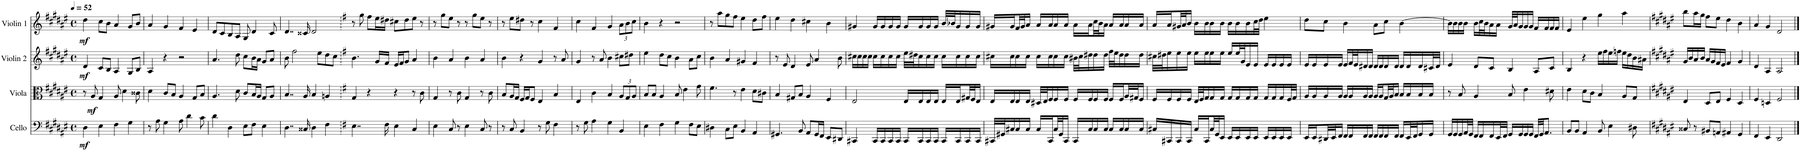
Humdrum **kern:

**kern	**dynam	**kern	**dynam	**kern	**dynam	**kern	**dynam
*part4	*part4	*part3	*part3	*part2	*part2	*part1	*part1
*staff4	*staff4	*staff3	*staff3	*staff2	*staff2	*staff1	*staff1
*I"Cello	*	*I"Viola	*	*I"Violin 2	*	*I"Violin 1	*
*	*	*I'Vla	*	*I'Vln	*	*I'Vln	*
*clefF4	*	*clefC3	*	*clefG2	*	*clefG2	*
*k[f#c#g#d#a#e#]	*	*k[f#c#g#d#a#e#]	*	*k[f#c#g#d#a#e#]	*	*k[f#c#g#d#a#e#]	*
*M4/4	*	*M4/4	*	*M4/4	*	*M4/4	*
*met(c)	*	*met(c)	*	*met(c)	*	*met(c)	*
*MM52	*	*MM52	*	*MM52	*	*MM52	*
=1	=1	=1	=1	=1	=1	=1	=1
!	!LO:DY:b	!	!	!	!LO:DY:b	!	!LO:DY:b
4D#\	mf	8r	.	4d#/	mf	4dd#\	mf
!	!	!	!LO:DY:b	!	!	!	!
.	.	8A#/	mf	.	.	.	.
4E#\	.	4G#/	.	8c#/L	.	8cc#\L	.
.	.	.	.	8B/J	.	8b\J	.
4F#\	.	8A#/	.	4A#/	.	4a#/	.
.	.	4d#\	.	.	.	.	.
4G#\	.	.	.	8G#/L	.	8g#/L	.
.	.	8c##X\	.	8B/J	.	8b/J	.
=2	=2	=2	=2	=2	=2	=2	=2
8r	.	4d#\	.	4A#/	.	4a#/	.
8A#\	.	.	.	.	.	.	.
4G#\	.	8c#/L	.	4r	.	4g#/	.
.	.	8B/J	.	.	.	.	.
8A#\	.	4A#/	.	2r	.	4f#/	.
4d#\	.	.	.	.	.	.	.
.	.	8G#/L	.	.	.	4e#/	.
8c#\	.	8B/J	.	.	.	.	.
=3	=3	=3	=3	=3	=3	=3	=3
4d#\	.	4.A#/	.	4.a#/	.	8d#/L	.
.	.	.	.	.	.	8c#/	.
4D#\	.	.	.	.	.	8B/	.
.	.	8d#\	.	8dd#\	.	8A#/J	.
8E#\L	.	8c#/L	.	8cc#\L	.	8G#/	.
8F#\J	.	16B/L	.	16b\L	.	4d#/	.
.	.	16A#/JJ	.	16a#\JJ	.	.	.
4E#\	.	8G#/L	.	8g#/L	.	.	.
.	.	8A#/J	.	8a#/J	.	8c#/	.
=4	=4	=4	=4	=4	=4	=4	=4
4..D#\	.	4..B/	.	8b\	.	4..d#/	.
.	.	.	.	2ff#\	.	.	.
16C##X/	.	16A#/	.	.	.	16c##X/	.
4D#\	.	4B/	.	.	.	2d#/	.
.	.	.	.	8ee#\L	.	.	.
4F#\	.	4An/	.	8dd#\	.	.	.
.	.	.	.	8cc#\J	.	.	.
=5	=5	=5	=5	=5	=5	=5	=5
*k[f#]	*	*k[f#]	*	*k[f#]	*	*k[f#]	*
4..E\	.	4G/	.	4.b\	.	8r	.
.	.	.	.	.	.	8gg\	.
.	.	4r	.	.	.	8ff#\L	.
.	.	.	.	16g/LL	.	16ee\L	.
16F#\	.	.	.	16f#/JJ	.	16dd#X\JJ	.
4E\	.	4r	.	16e/LL	.	8cc#X\L	.
.	.	.	.	16f#/J	.	.	.
.	.	.	.	8g/J	.	8dd#\	.
4C/	.	8r	.	4a/	.	8ee\J	.
.	.	8c\	.	.	.	8r	.
=6	=6	=6	=6	=6	=6	=6	=6
4E\	.	4G/	.	4b\	.	8r	.
.	.	.	.	.	.	8gg\L	.
8C/	.	8r	.	4a/	.	8ee\J	.
8r	.	8c\	.	.	.	8r	.
4E\	.	4G/	.	4b\	.	8r	.
.	.	.	.	.	.	8gg\L	.
8C/	.	8r	.	4a/	.	8ee\J	.
8r	.	8c\	.	.	.	8r	.
=7	=7	=7	=7	=7	=7	=7	=7
8r	.	8B/L	.	4b\	.	8r	.
8C/	.	16A/L	.	.	.	8ee\L	.
.	.	16G/JJ	.	.	.	.	.
4BB/	.	16F#/LL	.	4r	.	8dd#X\J	.
.	.	16G/J	.	.	.	.	.
.	.	8F#/J	.	.	.	8r	.
8r	.	4E/	.	4g/	.	4cc\	.
8G\	.	.	.	.	.	.	.
4F#\	.	4B/	.	8r	.	4f#/	.
.	.	.	.	8a/	.	.	.
=8	=8	=8	=8	=8	=8	=8	=8
8r	.	4E/	.	4g/	.	4cc\	.
8G\	.	.	.	.	.	.	.
4A\	.	4c\	.	8r	.	4f#/	.
.	.	.	.	8a/	.	.	.
4G\	.	4B/	.	4b\	.	4g/	.
*	*	*Xbrackettup	*	*	*	*Xbrackettup	*
4BB/	.	12A/L	.	8cc#X\L	.	12a\L	.
.	.	12G/	.	.	.	12b\	.
.	.	.	.	8dd#X\J	.	.	.
.	.	12A/J	.	.	.	12cc\J	.
=9	=9	=9	=9	=9	=9	=9	=9
4E\	.	8B/L	.	4ee\	.	4b\	.
.	.	8B/J	.	.	.	.	.
4F#\	.	4A/	.	8dd\L	.	4r	.
.	.	.	.	8cc\J	.	.	.
4G\	.	8B/	.	4b\	.	2r	.
.	.	4e\	.	.	.	.	.
8F#\L	.	.	.	8a\L	.	.	.
8E\J	.	8g\	.	8cc\J	.	.	.
=10	=10	=10	=10	=10	=10	=10	=10
4D#X\	.	4.f#\	.	4b\	.	8r	.
.	.	.	.	.	.	8aa\L	.
8C\L	.	.	.	4a/	.	8gg\	.
8E\J	.	8r	.	.	.	8ff#\J	.
4BB/	.	4e\	.	4g#X/	.	4ee\	.
4AA/	.	8d\L	.	4f#/	.	8dd\L	.
.	.	8c#X\J	.	.	.	8ff#\J	.
=11	=11	=11	=11	=11	=11	=11	=11
4.GG#X/	.	4B/	.	8r	.	4ee\	.
.	.	.	.	8e/	.	.	.
.	.	8G#X/L	.	4d/	.	4dd\	.
8BB/	.	8B/J	.	.	.	.	.
8AA/L	.	4A/	.	8e/	.	4cc#X\	.
16GG#/L	.	.	.	4a/	.	.	.
16FF#/JJ	.	.	.	.	.	.	.
8EE/L	.	4F#/	.	.	.	4b\	.
8DD#X/J	.	.	.	8b\	.	.	.
=12	=12	=12	=12	=12	=12	=12	=12
4CC#X/	.	2E/	.	16cc#X\LL	.	4g#X/	.
.	.	.	.	16cc#\	.	.	.
.	.	.	.	16cc#\	.	.	.
.	.	.	.	16cc#\JJ	.	.	.
16CC#/LL	.	.	.	16cc#\LL	.	16g#/LL	.
16CC#/	.	.	.	16cc#\	.	16g#/	.
16CC#/	.	.	.	16cc#\	.	16g#/	.
16CC#/JJ	.	.	.	16cc#\JJ	.	16g#/JJ	.
16CC#/LL	.	16E/LL	.	32ee\LLL	.	16g#/LL	.
.	.	.	.	32dd#X\J	.	.	.
16CC#/	.	16E/	.	16cc#\	.	16g#/	.
16CC#/	.	16E/	.	16cc#\	.	16g#/	.
16CC#/JJ	.	16E/JJ	.	16cc#\JJ	.	16g#/JJ	.
16CC#/LL	.	16E/LL	.	16cc#\LL	.	32b/LLL	.
.	.	.	.	.	.	32b-X/J	.
16CC#/	.	16E/	.	16cc#\	.	16g#/	.
16CC#/	.	32G#X/L	.	16cc#\	.	16g#/	.
.	.	32F#/J	.	.	.	.	.
16CC#/JJ	.	16E/JJ	.	16cc#\JJ	.	16g#/JJ	.
=13	=13	=13	=13	=13	=13	=13	=13
32CC#X/LLL	.	16E/LL	.	16cc#X\LL	.	16g#X/LL	.
32GG#X/J	.	.	.	.	.	.	.
16C#X/	.	16E/	.	16cc#\	.	16g#/	.
16C#/	.	16E/	.	16cc#\	.	32f#/L	.
.	.	.	.	.	.	32g#/J	.
16C#/JJ	.	16E/JJ	.	16cc#\JJ	.	16a/JJ	.
16C#/LL	.	32D#X/LLL	.	16cc#\LL	.	16a/LL	.
.	.	32E/J	.	.	.	.	.
16CC#/	.	16F#/	.	16cc#\	.	16a/	.
32C#/L	.	16F#/	.	16cc#\	.	16a/	.
32GG#/J	.	.	.	.	.	.	.
16CC#/JJ	.	16F#/JJ	.	16cc#\JJ	.	16a/JJ	.
16CC#/LL	.	16F#/LL	.	32b#X\LLL	.	16a\LL	.
.	.	.	.	32cc#\J	.	.	.
16C#/	.	16F#/	.	16dd#X\	.	16a\	.
16C#/	.	16F#/	.	16dd#\	.	32cc\L	.
.	.	.	.	.	.	32b\J	.
16C#/JJ	.	16F#/JJ	.	16dd#\JJ	.	16a\JJ	.
16C#/LL	.	16F#/LL	.	32ff#\LLL	.	16a/LL	.
.	.	.	.	32ee\J	.	.	.
16C#/	.	16F#/	.	16dd#\	.	16a/	.
16C#/	.	32A/L	.	16dd#\	.	16a/	.
.	.	32G#X/J	.	.	.	.	.
16C#/JJ	.	16F#/JJ	.	16dd#\JJ	.	16a/JJ	.
=14	=14	=14	=14	=14	=14	=14	=14
16C#X/LL	.	16F#/LL	.	32cc#X\LLL	.	16a/LL	.
.	.	.	.	32dd#X\J	.	.	.
16CC#X/	.	16F#/	.	16ee\	.	16a/	.
16CC#/	.	16F#/	.	16ee\	.	32g#X/L	.
.	.	.	.	.	.	32a/J	.
16CC#/JJ	.	16F#/JJ	.	16ee\JJ	.	16b/JJ	.
16C#/LL	.	32E/LLL	.	16ee\LL	.	16b\LL	.
.	.	32F#/J	.	.	.	.	.
16CC#/	.	16G/	.	16ee\	.	16b\	.
32C#/L	.	16G/	.	16ee\	.	16b\	.
32GG/J	.	.	.	.	.	.	.
16EE/JJ	.	16G/JJ	.	16ee\JJ	.	16b\JJ	.
16EE/LL	.	16G/LL	.	16ee/LL	.	16b\LL	.
16EE/	.	16G/	.	32ee/L	.	16b\	.
.	.	.	.	32g/J	.	.	.
16EE/	.	16G/	.	16e/	.	16b\	.
16EE/JJ	.	16G/JJ	.	16e/JJ	.	32cc\L	.
.	.	.	.	.	.	32dd\JJJ	.
16EE/LL	.	16G/LL	.	16e/LL	.	4ee\	.
16EE/	.	16G/	.	16e/	.	.	.
16EE/	.	16G/	.	16e/	.	.	.
16EE/JJ	.	32F#/L	.	16e/JJ	.	.	.
.	.	32G/JJJ	.	.	.	.	.
=15	=15	=15	=15	=15	=15	=15	=15
16EE/LL	.	16A/LL	.	16e/LL	.	8dd\L	.
16EE/	.	16A/	.	16e/	.	.	.
32DD#X/L	.	16A/	.	16e/	.	8cc\J	.
32EE/J	.	.	.	.	.	.	.
16FF#/JJ	.	16A/JJ	.	16e/JJ	.	.	.
16FF#/LL	.	16A/LL	.	16e/LL	.	4b\	.
16FF#/	.	16A/	.	32f#/L	.	.	.
.	.	.	.	32e/J	.	.	.
16FF#/	.	16A/	.	16d#X/	.	.	.
16FF#/JJ	.	16A/JJ	.	16d#/JJ	.	.	.
16FF#/LL	.	16A/LL	.	16d#/LL	.	8a\L	.
16FF#/	.	16A/	.	16d#/	.	.	.
16FF#/	.	32G/L	.	16d#/	.	8cc\J	.
.	.	32A/J	.	.	.	.	.
16FF#/JJ	.	16B/JJ	.	16d#/JJ	.	.	.
16FF#/LL	.	16B/LL	.	16d#/LL	.	[4b\	.
32EE/L	.	16B/	.	16d#/	.	.	.
32FF#/J	.	.	.	.	.	.	.
16GG/	.	16B/	.	16d#/	.	.	.
16GG/JJ	.	16B/JJ	.	32c#X/L	.	.	.
.	.	.	.	32d#/JJJ	.	.	.
=16	=16	=16	=16	=16	=16	=16	=16
16GG/LL	.	8r	.	4e/	.	16b\LL]	.
16GG/	.	.	.	.	.	16b\	.
16GG/	.	8B/	.	.	.	16b\	.
32AA/L	.	.	.	.	.	16b\JJ	.
32GG/JJJ	.	.	.	.	.	.	.
16FF#/LL	.	4A/	.	8d/L	.	16b\LL	.
16FF#/	.	.	.	.	.	32cc\L	.
.	.	.	.	.	.	32b\J	.
16FF#/	.	.	.	8c/J	.	16a\	.
32EE/L	.	.	.	.	.	16a\JJ	.
32FF#/JJJ	.	.	.	.	.	.	.
16GG/LL	.	8B/	.	4B/	.	32g/LLL	.
.	.	.	.	.	.	32a/J	.
16GG/	.	.	.	.	.	16g/	.
16GG/	.	4e\	.	.	.	16g/	.
16GG/JJ	.	.	.	.	.	16g/JJ	.
32FF#/LLL	.	.	.	8A/L	.	16f#/LL	.
32GG/JJ	.	.	.	.	.	.	.
8.AA/J	.	.	.	.	.	16f#/	.
.	.	8d#X\	.	8c/J	.	16f#/	.
.	.	.	.	.	.	16f#/JJ	.
=17	=17	=17	=17	=17	=17	=17	=17
8BB/L	.	4e\	.	4B/	.	4e/	.
8BB/J	.	.	.	.	.	.	.
4AA/	.	8d\L	.	4r	.	4ee\	.
.	.	8c\J	.	.	.	.	.
8BB/	.	4B/	.	16ee\LL	.	4gg\	.
.	.	.	.	16ff#\	.	.	.
4E\	.	.	.	16ee\	.	.	.
.	.	.	.	16ffn\JJ	.	.	.
.	.	8A/L	.	16ee\LL	.	4aa\	.
.	.	.	.	16dd\	.	.	.
8D#X\	.	8G/J	.	16b\	.	.	.
.	.	.	.	16a#X\JJ	.	.	.
=18	=18	=18	=18	=18	=18	=18	=18
*k[f#c#g#d#a#e#]	*	*k[f#c#g#d#a#e#]	*	*k[f#c#g#d#a#e#]	*	*k[f#c#g#d#a#e#]	*
8C##X/	.	4E#/	.	16g#/LL	.	8bb\L	.
.	.	.	.	16b/	.	.	.
8r	.	.	.	16a#/	.	16aa#\L	.
.	.	.	.	16b/JJ	.	16gg#\JJ	.
8BB#X/L	.	8D#/L	.	16a#/LL	.	8ff#\L	.
.	.	.	.	16g#/	.	.	.
8AAn/J	.	8E#/J	.	16f#/	.	8ee#\J	.
.	.	.	.	16e#/JJ	.	.	.
4AA#X/	.	4F#/	.	4f#/	.	4dd#\	.
4GG#/	.	4D#/	.	4g#/	.	4b\	.
=19	=19	=19	=19	=19	=19	=19	=19
4FF#/	.	4F#/	.	4d#/	.	4a#/	.
4EE#/	.	4Dn/	.	4A#/	.	4g#/	.
2DD#/	.	2F#/	.	2A#/	.	2d#/	.
==	==	==	==	==	==	==	==
*-	*-	*-	*-	*-	*-	*-	*-
